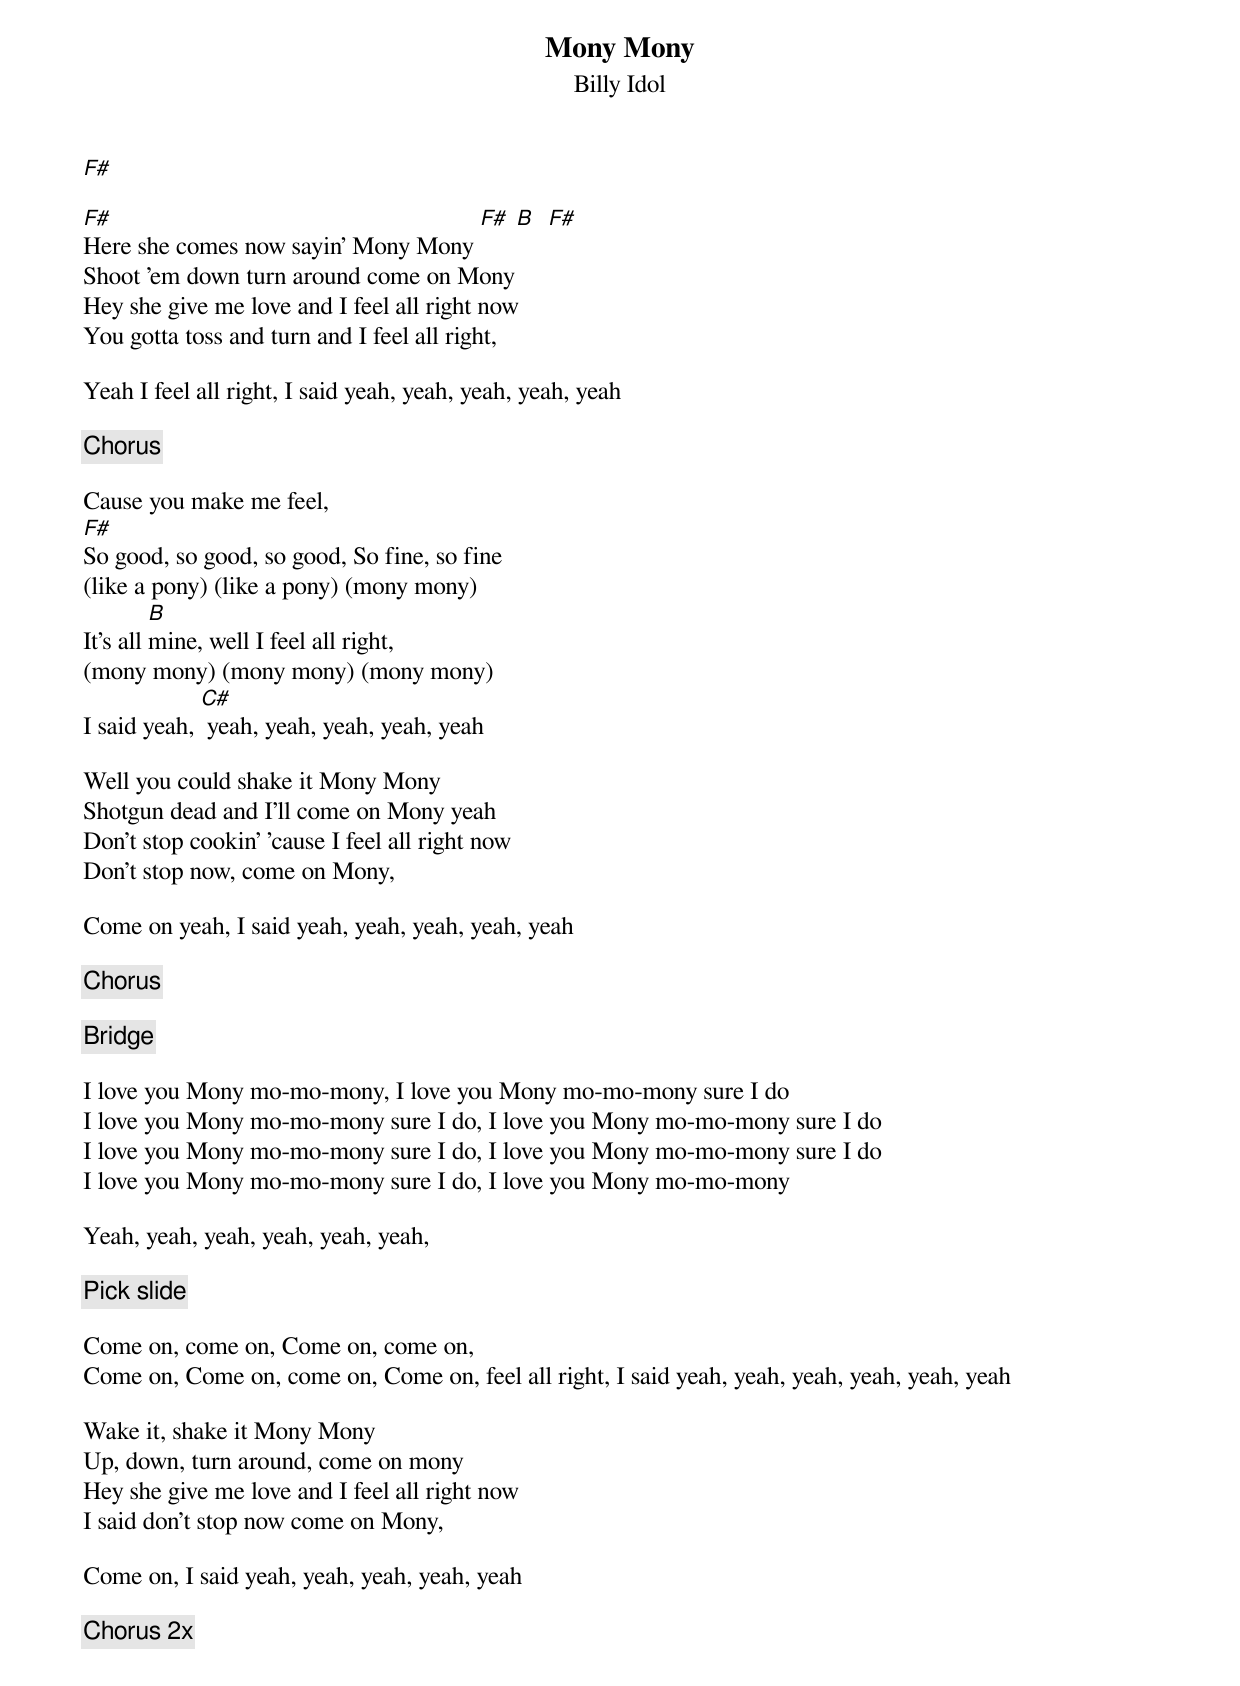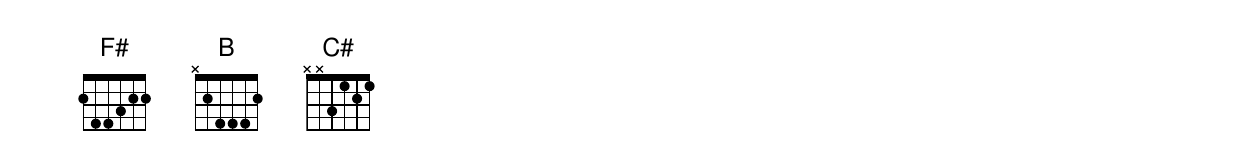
{title:Mony Mony}
{subtitle:Billy Idol}
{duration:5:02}
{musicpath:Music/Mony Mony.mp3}
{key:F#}

[F#]

[F#]Here she comes now sayin' Mony Mony [F#] [B]  [F#]
Shoot 'em down turn around come on Mony
Hey she give me love and I feel all right now
You gotta toss and turn and I feel all right,

Yeah I feel all right, I said yeah, yeah, yeah, yeah, yeah

{c:Chorus}

Cause you make me feel,
[F#]So good, so good, so good, So fine, so fine
(like a pony) (like a pony) (mony mony)
It's all [B]mine, well I feel all right,
(mony mony) (mony mony) (mony mony)
I said yeah, [C#] yeah, yeah, yeah, yeah, yeah

Well you could shake it Mony Mony
Shotgun dead and I'll come on Mony yeah
Don't stop cookin' 'cause I feel all right now
Don't stop now, come on Mony,

Come on yeah, I said yeah, yeah, yeah, yeah, yeah

{c:Chorus}

{c:Bridge}

I love you Mony mo-mo-mony, I love you Mony mo-mo-mony sure I do
I love you Mony mo-mo-mony sure I do, I love you Mony mo-mo-mony sure I do
I love you Mony mo-mo-mony sure I do, I love you Mony mo-mo-mony sure I do
I love you Mony mo-mo-mony sure I do, I love you Mony mo-mo-mony

Yeah, yeah, yeah, yeah, yeah, yeah,

{c:Pick slide}

Come on, come on, Come on, come on,
Come on, Come on, come on, Come on, feel all right, I said yeah, yeah, yeah, yeah, yeah, yeah

Wake it, shake it Mony Mony
Up, down, turn around, come on mony
Hey she give me love and I feel all right now
I said don't stop now come on Mony,

Come on, I said yeah, yeah, yeah, yeah, yeah

{c:Chorus 2x}
